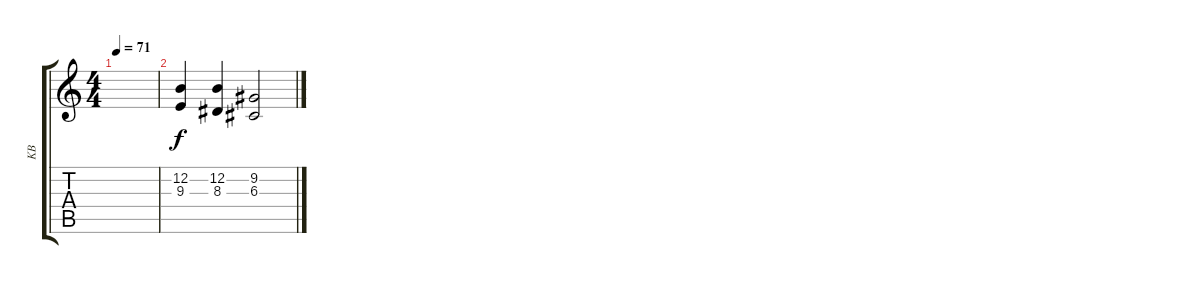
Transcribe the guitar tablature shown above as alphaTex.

\track ("KB" "KB") {instrument electricgrandpiano}
\staff {score tabs}
\tuning (E4 B3 G3 D3 A2 E2) {hide}
\ts (4 4)
\tempo 71
\clef g2
\ks c
|
(12.2 9.3).4 (12.2 8.3).4 (9.2 6.3).2
